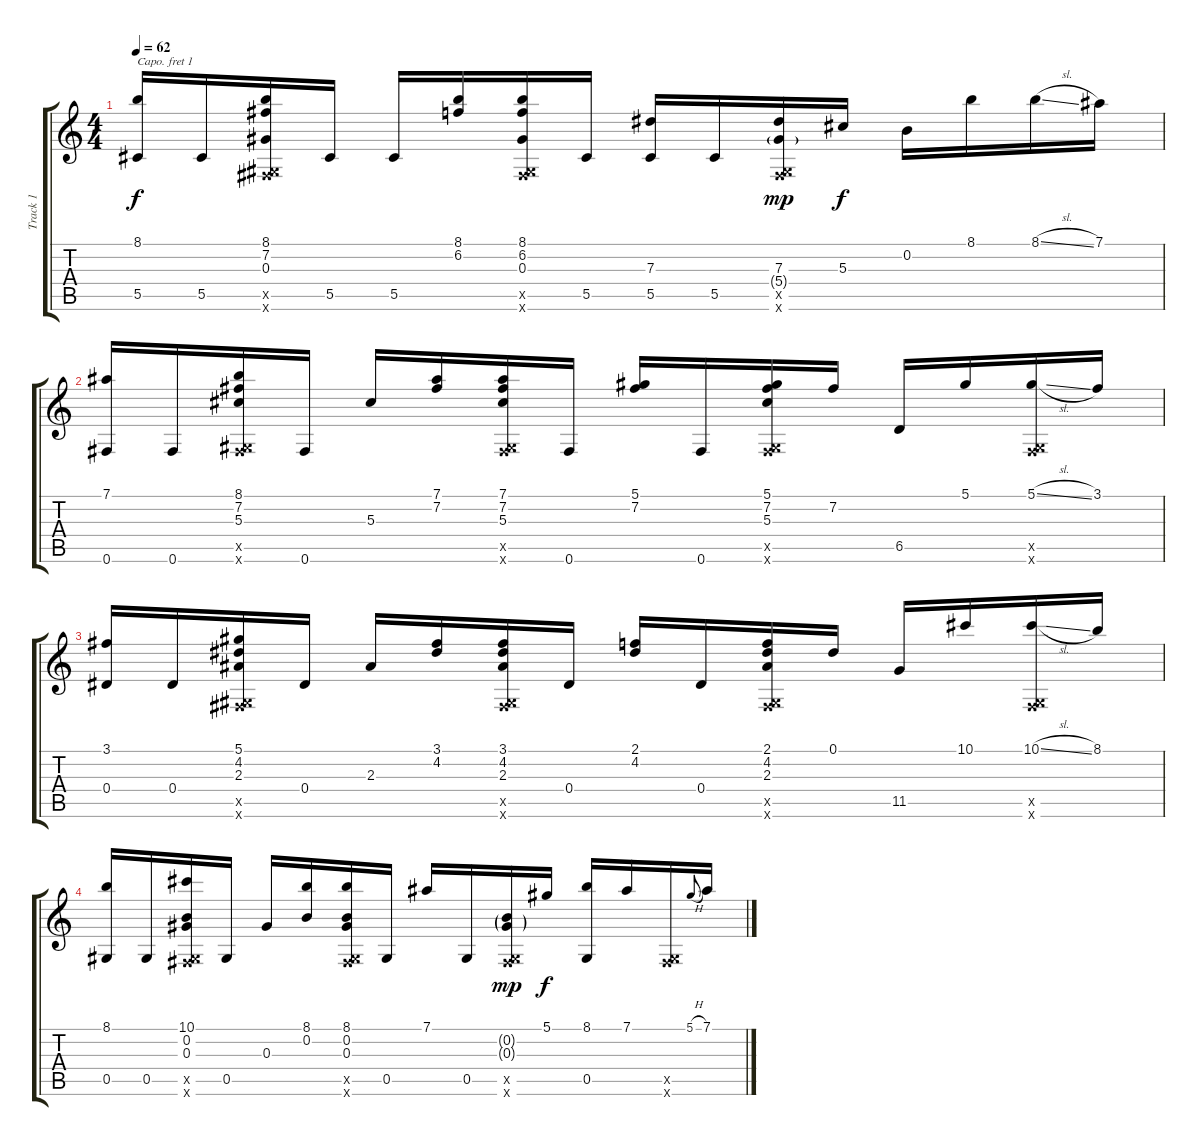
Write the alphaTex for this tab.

\track ("Track 1" "Track 1") {instrument acousticguitarsteel}
\staff {score tabs}
\capo 1
\tuning (D4 Bb3 G3 D3 G2 F2) {hide}
\ts (4 4)
\tempo 62
\clef g2
\ks c
(8.1 5.5).16{dy f} 5.5.16 (8.1 7.2 0.3 0.5{x} 0.6{x}).16 5.5.16 5.5.16 (8.1 6.2).16 (8.1 6.2 0.3 0.5{x} 0.6{x}).16 5.5.16 (7.3 5.5).16 5.5.16 (7.3 5.4{g} 0.5{x} 0.6{x}).16{dy mp} 5.3.16{dy f} 0.2.16 8.1.16 8.1{sl}.16 7.1.16 |
(7.1 0.6).16 0.6.16 (8.1 7.2 5.3 0.5{x} 0.6{x}).16 0.6.16 5.3.16 (7.1 7.2).16 (7.1 7.2 5.3 0.5{x} 0.6{x}).16 0.6.16 (5.1 7.2).16 0.6.16 (5.1 7.2 5.3 0.5{x} 0.6{x}).16 7.2.16 6.5.16 5.1.16 (5.1{sl} 0.5{x} 0.6{x}).16 3.1.16 |
(3.1 0.4).16 0.4.16 (5.1 4.2 2.3 0.5{x} 0.6{x}).16 0.4.16 2.3.16 (3.1 4.2).16 (3.1 4.2 2.3 0.5{x} 0.6{x}).16 0.4.16 (2.1 4.2).16 0.4.16 (2.1 4.2 2.3 0.5{x} 0.6{x}).16 0.1.16 11.5.16 10.1.16 (10.1{sl} 0.5{x} 0.6{x}).16 8.1.16 |
(8.1 0.5).16 0.5.16 (10.1 0.2 0.3 0.5{x} 0.6{x}).16 0.5.16 0.3.16 (8.1 0.2).16 (8.1 0.2 0.3 0.5{x} 0.6{x}).16 0.5.16 7.1.16 0.5.16 (0.2{g} 0.3{g} 0.5{x} 0.6{x}).16{dy mp} 5.1.16{dy f} (8.1 0.5).16 7.1.16 (0.5{x} 0.6{x}).16 5.1{h}.8{gr onbeat} 7.1.16
